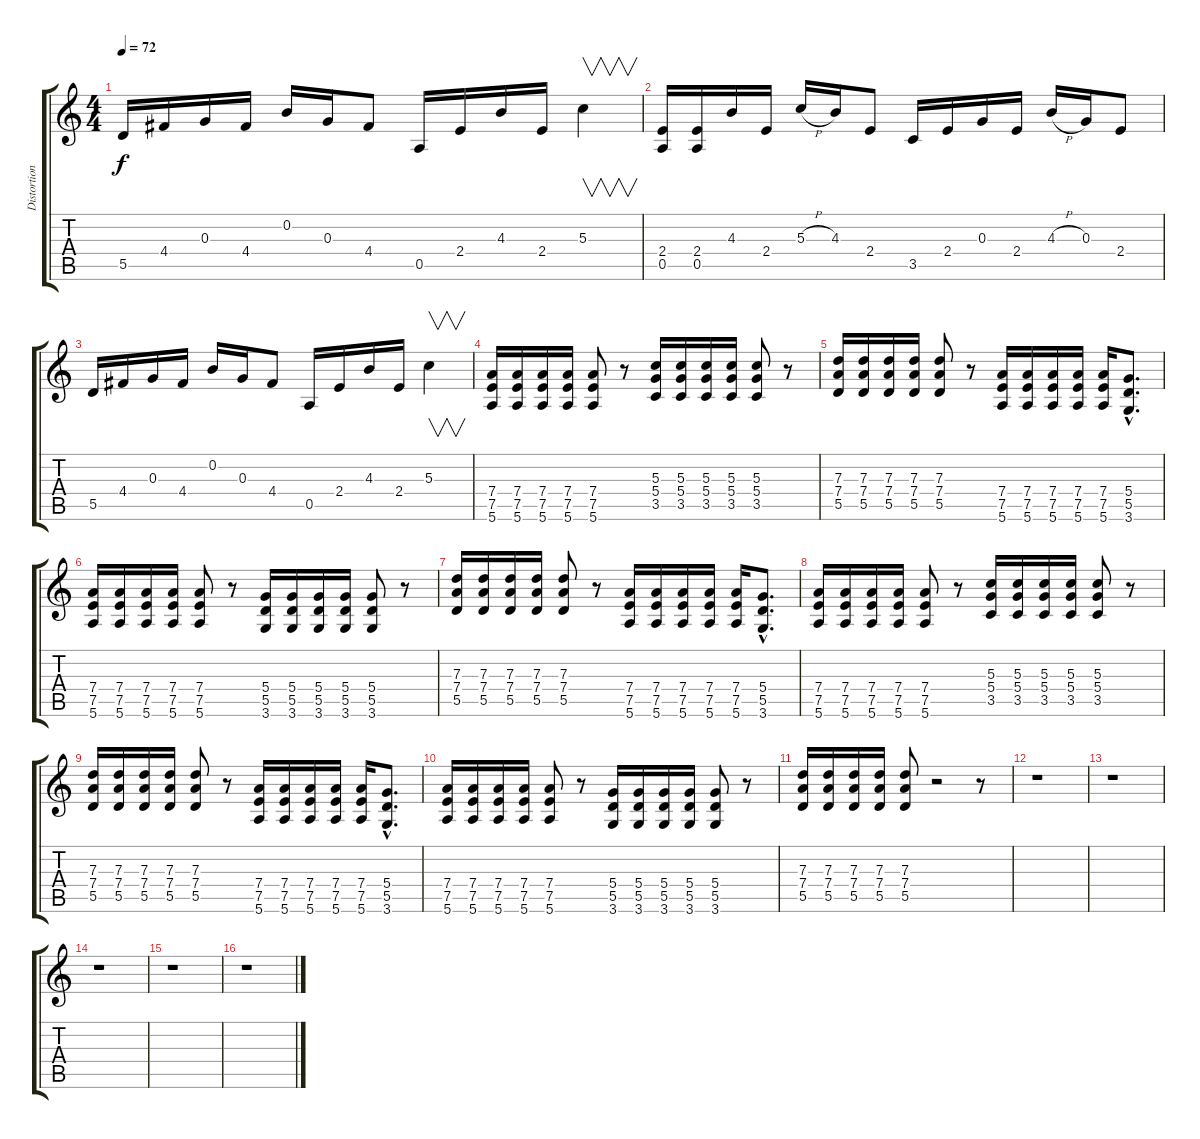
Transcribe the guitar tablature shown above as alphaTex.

\track ("Distortion Guitar" "Distortion") {instrument distortionguitar}
\staff {score tabs}
\tuning (E4 B3 G3 D3 A2 E2) {hide}
\ts (4 4)
\tempo 72
\clef g2
\ks c
5.5.16{dy f} 4.4.16 0.3.16 4.4.16 0.2.16 0.3.16 4.4.8 0.5.16 2.4.16 4.3.16 2.4.16 5.3.4{v} |
(2.4 0.5).16 (2.4 0.5).16 4.3.16 2.4.16 5.3{h}.16 4.3.16 2.4.8 3.5.16 2.4.16 0.3.16 2.4.16 4.3{h}.16 0.3.16 2.4.8 |
5.5.16 4.4.16 0.3.16 4.4.16 0.2.16 0.3.16 4.4.8 0.5.16 2.4.16 4.3.16 2.4.16 5.3.4{v} |
(7.4 7.5 5.6).16 (7.4 7.5 5.6).16 (7.4 7.5 5.6).16 (7.4 7.5 5.6).16 (7.4 7.5 5.6).8 r.8 (5.3 5.4 3.5).16 (5.3 5.4 3.5).16 (5.3 5.4 3.5).16 (5.3 5.4 3.5).16 (5.3 5.4 3.5).8 r.8 |
(7.3 7.4 5.5).16 (7.3 7.4 5.5).16 (7.3 7.4 5.5).16 (7.3 7.4 5.5).16 (7.3 7.4 5.5).8 r.8 (7.4 7.5 5.6).16 (7.4 7.5 5.6).16 (7.4 7.5 5.6).16 (7.4 7.5 5.6).16 (7.4 7.5 5.6).16 (5.4{hac} 5.5{hac} 3.6{hac}).8{d} |
(7.4 7.5 5.6).16 (7.4 7.5 5.6).16 (7.4 7.5 5.6).16 (7.4 7.5 5.6).16 (7.4 7.5 5.6).8 r.8 (5.4 5.5 3.6).16 (5.4 5.5 3.6).16 (5.4 5.5 3.6).16 (5.4 5.5 3.6).16 (5.4 5.5 3.6).8 r.8 |
(7.3 7.4 5.5).16 (7.3 7.4 5.5).16 (7.3 7.4 5.5).16 (7.3 7.4 5.5).16 (7.3 7.4 5.5).8 r.8 (7.4 7.5 5.6).16 (7.4 7.5 5.6).16 (7.4 7.5 5.6).16 (7.4 7.5 5.6).16 (7.4 7.5 5.6).16 (5.4{hac} 5.5{hac} 3.6{hac}).8{d} |
(7.4 7.5 5.6).16 (7.4 7.5 5.6).16 (7.4 7.5 5.6).16 (7.4 7.5 5.6).16 (7.4 7.5 5.6).8 r.8 (5.3 5.4 3.5).16 (5.3 5.4 3.5).16 (5.3 5.4 3.5).16 (5.3 5.4 3.5).16 (5.3 5.4 3.5).8 r.8 |
(7.3 7.4 5.5).16 (7.3 7.4 5.5).16 (7.3 7.4 5.5).16 (7.3 7.4 5.5).16 (7.3 7.4 5.5).8 r.8 (7.4 7.5 5.6).16 (7.4 7.5 5.6).16 (7.4 7.5 5.6).16 (7.4 7.5 5.6).16 (7.4 7.5 5.6).16 (5.4{hac} 5.5{hac} 3.6{hac}).8{d} |
(7.4 7.5 5.6).16 (7.4 7.5 5.6).16 (7.4 7.5 5.6).16 (7.4 7.5 5.6).16 (7.4 7.5 5.6).8 r.8 (5.4 5.5 3.6).16 (5.4 5.5 3.6).16 (5.4 5.5 3.6).16 (5.4 5.5 3.6).16 (5.4 5.5 3.6).8 r.8 |
(7.3 7.4 5.5).16 (7.3 7.4 5.5).16 (7.3 7.4 5.5).16 (7.3 7.4 5.5).16 (7.3 7.4 5.5).8 r.2 r.8 |
r.1 |
r.1 |
r.1 |
r.1 |
r.1
